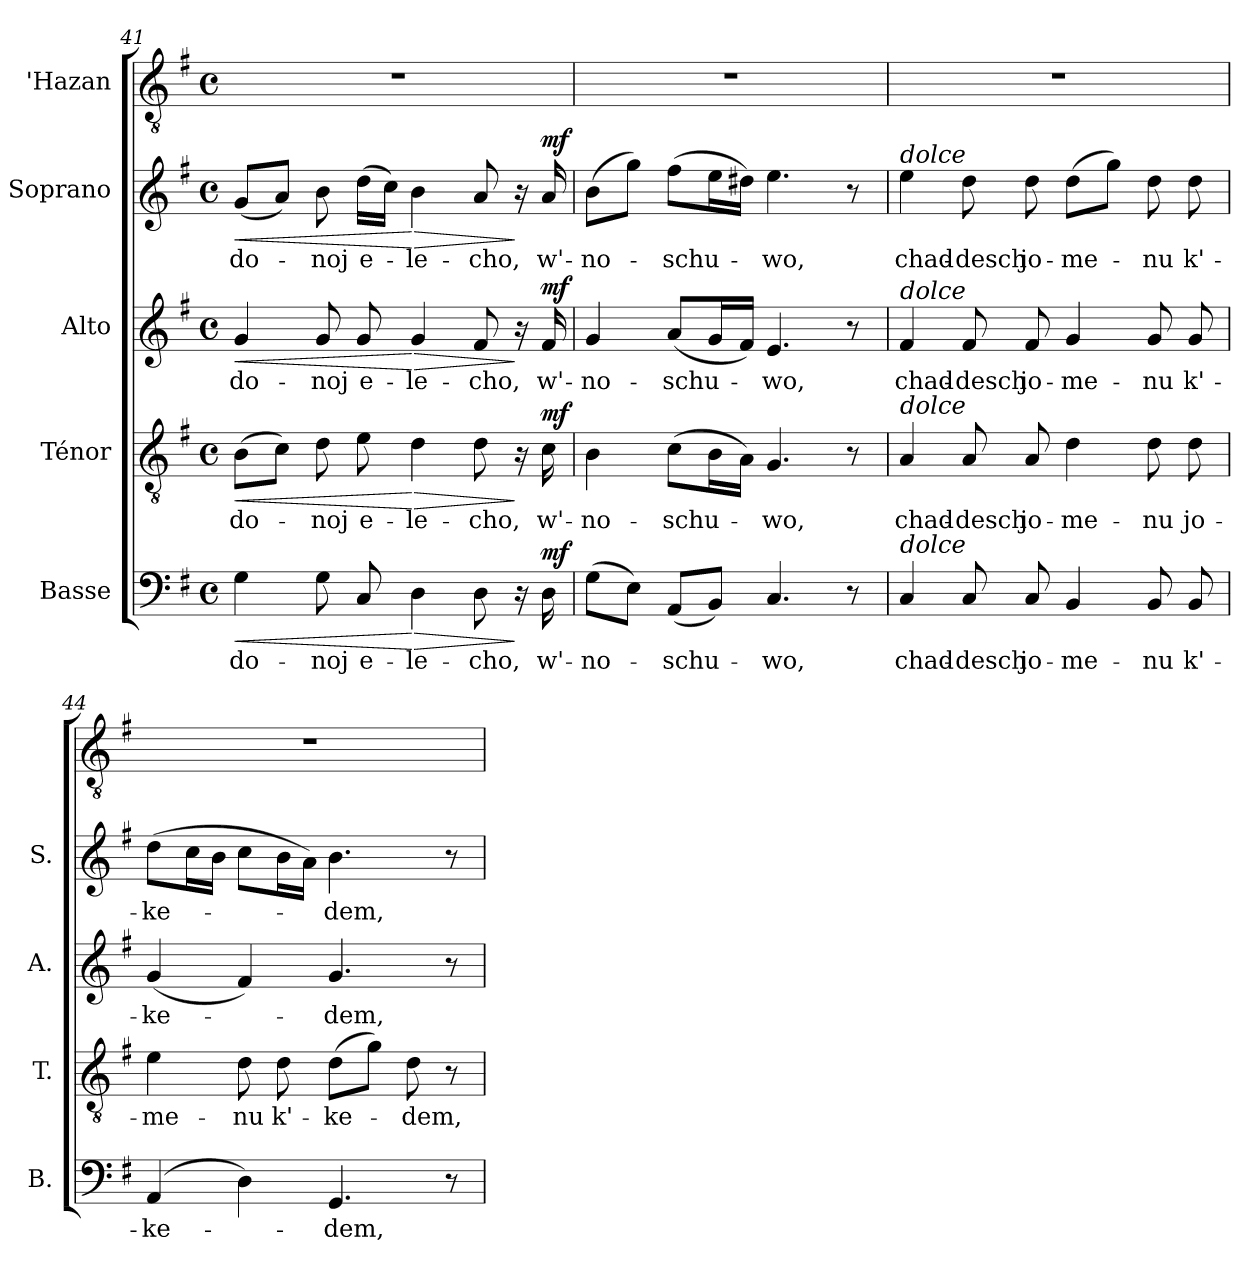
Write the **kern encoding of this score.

**kern	**text	**dynam	**kern	**text	**dynam	**kern	**text	**dynam	**kern	**text	**dynam	**kern
*part5	*part5	*part5	*part4	*part4	*part4	*part3	*part3	*part3	*part2	*part2	*part2	*part1
*staff5	*staff5	*staff5	*staff4	*staff4	*staff4	*staff3	*staff3	*staff3	*staff2	*staff2	*staff2	*staff1
*I"Basse	*	*	*I"Ténor	*	*	*I"Alto	*	*	*I"Soprano	*	*	*I"'Hazan
*I'B.	*	*	*I'T.	*	*	*I'A.	*	*	*I'S.	*	*	*I''H.
*clefF4	*	*	*clefGv2	*	*	*clefG2	*	*	*clefG2	*	*	*clefGv2
*	*	*	*ITrd7c12	*	*	*	*	*	*	*	*	*ITrd7c12
*k[f#]	*	*	*k[f#]	*	*	*k[f#]	*	*	*k[f#]	*	*	*k[f#]
*G:	*	*	*G:	*	*	*G:	*	*	*G:	*	*	*G:
*M4/4	*	*	*M4/4	*	*	*M4/4	*	*	*M4/4	*	*	*M4/4
*met(c)	*	*	*met(c)	*	*	*met(c)	*	*	*met(c)	*	*	*met(c)
=41	=41	=41	=41	=41	=41	=41	=41	=41	=41	=41	=41	=41
!	!LO:LY:b:color=#000000	!LO:HP:b	!	!	!	!	!	!	!	!	!	!
!	!	!	!	!LO:LY:b:color=#000000	!LO:HP:b	!	!	!	!	!	!	!
!	!	!	!	!	!	!	!LO:LY:b:color=#000000	!LO:HP:b	!	!	!	!
!	!	!	!	!	!	!	!	!	!	!LO:LY:b:color=#000000	!LO:HP:b	!
4Gi\	-do-	<	(8BBi\L	-do-	<	4gi/	-do-	<	(8gi/L	-do-	<	1r
.	.	.	8Ci\J)	.	.	.	.	.	8ai/J)	.	.	.
!	!LO:LY:b:color=#000000	!	!	!	!	!	!	!	!	!	!	!
!	!	!	!	!LO:LY:b:color=#000000	!	!	!	!	!	!	!	!
!	!	!	!	!	!	!	!LO:LY:b:color=#000000	!	!	!	!	!
!	!	!	!	!	!	!	!	!	!	!LO:LY:b:color=#000000	!	!
8Gi\	-noj	.	8Di\	-noj	.	8gi/	-noj	.	8bi\	-noj	.	.
!	!LO:LY:b:color=#000000	!	!	!	!	!	!	!	!	!	!	!
!	!	!	!	!LO:LY:b:color=#000000	!	!	!	!	!	!	!	!
!	!	!	!	!	!	!	!LO:LY:b:color=#000000	!	!	!	!	!
!	!	!	!	!	!	!	!	!	!	!LO:LY:b:color=#000000	!	!
8Ci/	e-	.	8Ei\	e-	.	8gi/	e-	.	(16ddi\LL	e-	.	.
.	.	.	.	.	.	.	.	.	16cci\JJ)	.	.	.
!	!LO:LY:b:color=#000000	!LO:HP:n=1:b	!	!	!	!	!	!	!	!	!	!
!	!	!	!	!LO:LY:b:color=#000000	!LO:HP:n=1:b	!	!	!	!	!	!	!
!	!	!	!	!	!	!	!LO:LY:b:color=#000000	!LO:HP:n=1:b	!	!	!	!
!	!	!	!	!	!	!	!	!	!	!LO:LY:b:color=#000000	!LO:HP:n=1:b	!
4Di\	-le-	[ >	4Di\	-le-	[ >	4gi/	-le-	[ >	4bi\	-le-	[ >	.
!	!LO:LY:b:color=#000000	!	!	!	!	!	!	!	!	!	!	!
!	!	!	!	!LO:LY:b:color=#000000	!	!	!	!	!	!	!	!
!	!	!	!	!	!	!	!LO:LY:b:color=#000000	!	!	!	!	!
!	!	!	!	!	!	!	!	!	!	!LO:LY:b:color=#000000	!	!
8Di\	-cho,	.	8Di\	-cho,	.	8f#i/	-cho,	.	8ai/	-cho,	.	.
16r	.	]	16r	.	]	16r	.	]	16r	.	]	.
!	!LO:LY:b:color=#000000	!	!	!	!	!	!	!	!	!	!	!
!	!	!	!	!LO:LY:b:color=#000000	!	!	!	!	!	!	!	!
!	!	!	!	!	!	!	!LO:LY:b:color=#000000	!	!	!	!	!
!	!	!	!	!	!	!	!	!	!	!LO:LY:b:color=#000000	!	!
16Di\	w'-	mf	16Ci\	w'-	mf	16f#i/	w'-	mf	16ai/	w'-	mf	.
=42	=42	=42	=42	=42	=42	=42	=42	=42	=42	=42	=42	=42
!	!LO:LY:b:color=#000000	!	!	!	!	!	!	!	!	!	!	!
!	!	!	!	!LO:LY:b:color=#000000	!	!	!	!	!	!	!	!
!	!	!	!	!	!	!	!LO:LY:b:color=#000000	!	!	!	!	!
!	!	!	!	!	!	!	!	!	!	!LO:LY:b:color=#000000	!	!
(8Gi\L	-no-	.	4BBi\	-no-	.	4gi/	-no-	.	(8bi\L	-no-	.	1r
8Ei\J)	.	.	.	.	.	.	.	.	8ggi\J)	.	.	.
!	!LO:LY:b:color=#000000	!	!	!	!	!	!	!	!	!	!	!
!	!	!	!	!LO:LY:b:color=#000000	!	!	!	!	!	!	!	!
!	!	!	!	!	!	!	!LO:LY:b:color=#000000	!	!	!	!	!
!	!	!	!	!	!	!	!	!	!	!LO:LY:b:color=#000000	!	!
(8AAi/L	-schu-	.	(8Ci\L	-schu-	.	(8ai/L	-schu-	.	(8ff#i\L	-schu-	.	.
8BBi/J)	.	.	16BBi\L	.	.	16gi/L	.	.	16eei\L	.	.	.
.	.	.	16AAi\JJ)	.	.	16f#i/JJ)	.	.	16dd#Xi\JJ)	.	.	.
!	!LO:LY:b:color=#000000	!	!	!	!	!	!	!	!	!	!	!
!	!	!	!	!LO:LY:b:color=#000000	!	!	!	!	!	!	!	!
!	!	!	!	!	!	!	!LO:LY:b:color=#000000	!	!	!	!	!
!	!	!	!	!	!	!	!	!	!	!LO:LY:b:color=#000000	!	!
4.Ci/	-wo,	.	4.GGi/	-wo,	.	4.ei/	-wo,	.	4.eei\	-wo,	.	.
8r	.	.	8r	.	.	8r	.	.	8r	.	.	.
=43	=43	=43	=43	=43	=43	=43	=43	=43	=43	=43	=43	=43
!	!LO:LY:b:color=#000000	!	!	!	!	!	!	!	!	!	!	!
!	!	!	!	!LO:LY:b:color=#000000	!	!	!	!	!	!	!	!
!	!	!	!	!	!	!	!LO:LY:b:color=#000000	!	!	!	!	!
!	!	!	!	!	!	!	!	!	!LO:TX:a:i:t=dolce	!	!	!
!	!	!	!	!	!	!LO:TX:a:i:t=dolce	!	!	!	!	!	!
!	!	!	!LO:TX:a:i:t=dolce	!	!	!	!	!	!	!	!	!
!LO:TX:a:i:t=dolce	!	!	!	!	!	!	!	!	!	!	!	!
!	!	!	!	!	!	!	!	!	!	!LO:LY:b:color=#000000	!	!
4Ci/	chad-	.	4AAi/	chad-	.	4f#i/	chad-	.	4eei\	chad-	.	1r
!	!LO:LY:b:color=#000000	!	!	!	!	!	!	!	!	!	!	!
!	!	!	!	!LO:LY:b:color=#000000	!	!	!	!	!	!	!	!
!	!	!	!	!	!	!	!LO:LY:b:color=#000000	!	!	!	!	!
!	!	!	!	!	!	!	!	!	!	!LO:LY:b:color=#000000	!	!
8Ci/	-desch	.	8AAi/	-desch	.	8f#i/	-desch	.	8ddi\	-desch	.	.
!	!LO:LY:b:color=#000000	!	!	!	!	!	!	!	!	!	!	!
!	!	!	!	!LO:LY:b:color=#000000	!	!	!	!	!	!	!	!
!	!	!	!	!	!	!	!LO:LY:b:color=#000000	!	!	!	!	!
!	!	!	!	!	!	!	!	!	!	!LO:LY:b:color=#000000	!	!
8Ci/	jo-	.	8AAi/	jo-	.	8f#i/	jo-	.	8ddi\	jo-	.	.
!	!LO:LY:b:color=#000000	!	!	!	!	!	!	!	!	!	!	!
!	!	!	!	!LO:LY:b:color=#000000	!	!	!	!	!	!	!	!
!	!	!	!	!	!	!	!LO:LY:b:color=#000000	!	!	!	!	!
!	!	!	!	!	!	!	!	!	!	!LO:LY:b:color=#000000	!	!
4BBi/	-me-	.	4Di\	-me-	.	4gi/	-me-	.	(8ddi\L	-me-	.	.
.	.	.	.	.	.	.	.	.	8ggi\J)	.	.	.
!	!LO:LY:b:color=#000000	!	!	!	!	!	!	!	!	!	!	!
!	!	!	!	!LO:LY:b:color=#000000	!	!	!	!	!	!	!	!
!	!	!	!	!	!	!	!LO:LY:b:color=#000000	!	!	!	!	!
!	!	!	!	!	!	!	!	!	!	!LO:LY:b:color=#000000	!	!
8BBi/	-nu	.	8Di\	-nu	.	8gi/	-nu	.	8ddi\	-nu	.	.
!	!LO:LY:b:color=#000000	!	!	!	!	!	!	!	!	!	!	!
!	!	!	!	!LO:LY:b:color=#000000	!	!	!	!	!	!	!	!
!	!	!	!	!	!	!	!LO:LY:b:color=#000000	!	!	!	!	!
!	!	!	!	!	!	!	!	!	!	!LO:LY:b:color=#000000	!	!
8BBi/	k'-	.	8Di\	jo-	.	8gi/	k'-	.	8ddi\	k'-	.	.
!!LO:LB:g=z
=44	=44	=44	=44	=44	=44	=44	=44	=44	=44	=44	=44	=44
!	!LO:LY:b:color=#000000	!	!	!	!	!	!	!	!	!	!	!
!	!	!	!	!LO:LY:b:color=#000000	!	!	!	!	!	!	!	!
!	!	!	!	!	!	!	!LO:LY:b:color=#000000	!	!	!	!	!
!	!	!	!	!	!	!	!	!	!	!LO:LY:b:color=#000000	!	!
(4AAi/	-ke-	.	4Ei\	-me-	.	(4gi/	-ke-	.	(8ddi\L	-ke-	.	1r
.	.	.	.	.	.	.	.	.	16cci\L	.	.	.
.	.	.	.	.	.	.	.	.	16bi\JJ	.	.	.
!	!	!	!	!LO:LY:b:color=#000000	!	!	!	!	!	!	!	!
4Di\)	.	.	8Di\	-nu	.	4f#i/)	.	.	8cci\L	.	.	.
!	!	!	!	!LO:LY:b:color=#000000	!	!	!	!	!	!	!	!
.	.	.	8Di\	k'-	.	.	.	.	16bi\L	.	.	.
.	.	.	.	.	.	.	.	.	16ai\JJ)	.	.	.
!	!LO:LY:b:color=#000000	!	!	!	!	!	!	!	!	!	!	!
!	!	!	!	!LO:LY:b:color=#000000	!	!	!	!	!	!	!	!
!	!	!	!	!	!	!	!LO:LY:b:color=#000000	!	!	!	!	!
!	!	!	!	!	!	!	!	!	!	!LO:LY:b:color=#000000	!	!
4.GGi/	-dem,	.	(8Di\L	-ke-	.	4.gi/	-dem,	.	4.bi\	-dem,	.	.
.	.	.	8Gi\J)	.	.	.	.	.	.	.	.	.
!	!	!	!	!LO:LY:b:color=#000000	!	!	!	!	!	!	!	!
.	.	.	8Di\	-dem,	.	.	.	.	.	.	.	.
8r	.	.	8r	.	.	8r	.	.	8r	.	.	.
=	=	=	=	=	=	=	=	=	=	=	=	=
*-	*-	*-	*-	*-	*-	*-	*-	*-	*-	*-	*-	*-
